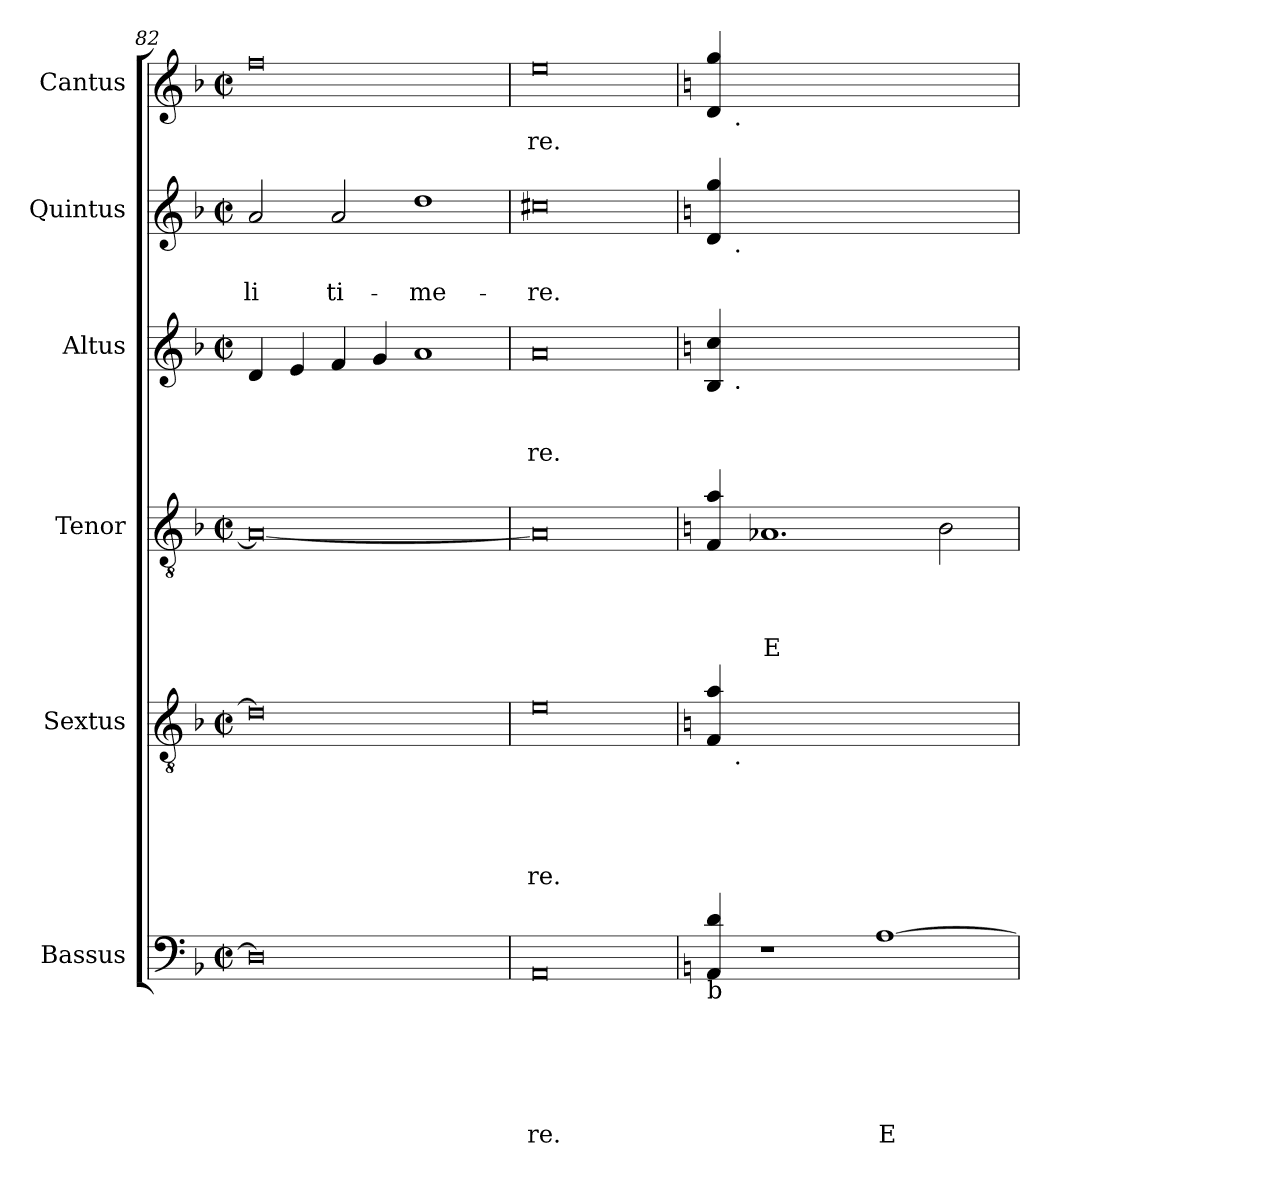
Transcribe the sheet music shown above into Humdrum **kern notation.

**kern	**text	**text	**text	**text	**text	**text	**kern	**text	**text	**text	**text	**text	**kern	**text	**text	**text	**text	**kern	**text	**text	**text	**kern	**text	**text	**kern	**text
*part6	*part6	*part6	*part6	*part6	*part6	*part6	*part5	*part5	*part5	*part5	*part5	*part5	*part4	*part4	*part4	*part4	*part4	*part3	*part3	*part3	*part3	*part2	*part2	*part2	*part1	*part1
*staff6	*staff6	*staff6	*staff6	*staff6	*staff6	*staff6	*staff5	*staff5	*staff5	*staff5	*staff5	*staff5	*staff4	*staff4	*staff4	*staff4	*staff4	*staff3	*staff3	*staff3	*staff3	*staff2	*staff2	*staff2	*staff1	*staff1
*I"Bassus	*	*	*	*	*	*	*I"Sextus	*	*	*	*	*	*I"Tenor	*	*	*	*	*I"Altus	*	*	*	*I"Quintus	*	*	*I"Cantus	*
*clefF4	*	*	*	*	*	*	*clefGv2	*	*	*	*	*	*clefGv2	*	*	*	*	*clefG2	*	*	*	*clefG2	*	*	*clefG2	*
*k[b-]	*	*	*	*	*	*	*k[b-]	*	*	*	*	*	*k[b-]	*	*	*	*	*k[b-]	*	*	*	*k[b-]	*	*	*k[b-]	*
*F:	*	*	*	*	*	*	*F:	*	*	*	*	*	*F:	*	*	*	*	*F:	*	*	*	*F:	*	*	*F:	*
*M2/2	*	*	*	*	*	*	*M2/2	*	*	*	*	*	*M2/2	*	*	*	*	*M2/2	*	*	*	*M2/2	*	*	*M2/2	*
*met(c|)	*	*	*	*	*	*	*met(c|)	*	*	*	*	*	*met(c|)	*	*	*	*	*met(c|)	*	*	*	*met(c|)	*	*	*met(c|)	*
=82	=82	=82	=82	=82	=82	=82	=82	=82	=82	=82	=82	=82	=82	=82	=82	=82	=82	=82	=82	=82	=82	=82	=82	=82	=82	=82
!	!	!	!	!	!	!	!	!	!	!	!	!	!	!	!	!	!	!	!	!	!	!	!	!LO:LY:b	!	!
0D]	.	.	.	.	.	.	0d]	.	.	.	.	.	0A_	.	.	.	.	4d/	.	.	.	2a/	.	-li	0ff	.
.	.	.	.	.	.	.	.	.	.	.	.	.	.	.	.	.	.	4e/	.	.	.	.	.	.	.	.
!	!	!	!	!	!	!	!	!	!	!	!	!	!	!	!	!	!	!	!	!	!	!	!	!LO:LY:b	!	!
.	.	.	.	.	.	.	.	.	.	.	.	.	.	.	.	.	.	4f/	.	.	.	2a/	.	ti-	.	.
.	.	.	.	.	.	.	.	.	.	.	.	.	.	.	.	.	.	4g/	.	.	.	.	.	.	.	.
!	!	!	!	!	!	!	!	!	!	!	!	!	!	!	!	!	!	!	!	!	!	!	!	!LO:LY:b	!	!
.	.	.	.	.	.	.	.	.	.	.	.	.	.	.	.	.	.	1a	.	.	.	1dd	.	-me-	.	.
=83	=83	=83	=83	=83	=83	=83	=83	=83	=83	=83	=83	=83	=83	=83	=83	=83	=83	=83	=83	=83	=83	=83	=83	=83	=83	=83
!	!	!	!	!	!	!LO:LY:b	!	!	!	!	!	!LO:LY:b	!	!	!	!	!	!	!	!	!LO:LY:b	!	!	!LO:LY:b	!	!LO:LY:b
0AA	.	.	.	.	.	re.	0e	.	.	.	.	re.	0A]	.	.	.	.	0a	.	.	-re.	0cc#X	.	-re.	0ee	re.
!!LO:PB:g=z
=84!	=84!	=84!	=84!	=84!	=84!	=84!	=84!	=84!	=84!	=84!	=84!	=84!	=84!	=84!	=84!	=84!	=84!	=84!	=84!	=84!	=84!	=84!	=84!	=84!	=84!	=84!
*k[]	*	*	*	*	*	*	*k[]	*	*	*	*	*	*k[]	*	*	*	*	*k[]	*	*	*	*k[]	*	*	*k[]	*
*C:	*	*	*	*	*	*	*C:	*	*	*	*	*	*C:	*	*	*	*	*C:	*	*	*	*C:	*	*	*C:	*
!	!	!	!	!	!	!	!	!	!	!	!	!	!	!	!	!	!	!	!	!	!	!	!	!	!LO:TX:b:t=b	!
!	!	!	!	!	!	!	!	!	!	!	!	!	!	!	!	!	!	!	!	!	!	!LO:TX:b:t=b	!	!	!	!
!	!	!	!	!	!	!	!	!	!	!	!	!	!	!	!	!	!	!LO:TX:b:t=b	!	!	!	!	!	!	!	!
!	!	!	!	!	!	!	!LO:TX:b:t=b	!	!	!	!	!	!	!	!	!	!	!	!	!	!	!	!	!	!	!
!LO:TX:b:t=b	!	!	!	!	!	!	!	!	!	!	!	!	!	!	!	!	!	!	!	!	!	!	!	!	!	!
*	*	*	*	*	*	*	*^	*	*	*	*	*	*	*	*	*	*	*^	*	*	*	*^	*	*	*^	*
4AA/ 4d/	.	.	.	.	.	.	4F/ 4a/	8ryy	.	.	.	.	.	4F/ 4a/	.	.	.	.	4B/ 4cc/	8ryy	.	.	.	4d/ 4gg/	8ryy	.	.	4d/ 4gg/	8ryy	.
!	!	!	!	!	!	!	!	!	!	!	!	!	!	!	!	!	!	!	!	!	!	!	!	!	!	!	!	!	!LO:TX:b:t=.	!
!	!	!	!	!	!	!	!	!	!	!	!	!	!	!	!	!	!	!	!	!	!	!	!	!	!LO:TX:b:t=.	!	!	!	!	!
!	!	!	!	!	!	!	!	!	!	!	!	!	!	!	!	!	!	!	!	!LO:TX:b:t=.	!	!	!	!	!	!	!	!	!	!
!	!	!	!	!	!	!	!	!LO:TX:b:t=.	!	!	!	!	!	!	!	!	!	!	!	!	!	!	!	!	!	!	!	!	!	!
.	.	.	.	.	.	.	.	1ryy	.	.	.	.	.	.	.	.	.	.	.	1ryy	.	.	.	.	1ryy	.	.	.	1ryy	.
!	!	!	!	!	!	!	!	!	!	!	!	!	!	!	!	!	!	!LO:LY:b	!	!	!	!	!	!	!	!	!	!	!	!
1r	.	.	.	.	.	.	0ryy	.	.	.	.	.	.	1.A-X	.	.	.	E	0ryy	.	.	.	.	0ryy	.	.	.	0ryy	.	.
.	.	.	.	.	.	.	.	1ryy	.	.	.	.	.	.	.	.	.	.	.	1ryy	.	.	.	.	1ryy	.	.	.	1ryy	.
!	!	!	!	!	!	!LO:LY:b	!	!	!	!	!	!	!	!	!	!	!	!	!	!	!	!	!	!	!	!	!	!	!	!
[>1A	.	.	.	.	.	E	.	.	.	.	.	.	.	.	.	.	.	.	.	.	.	.	.	.	.	.	.	.	.	.
.	.	.	.	.	.	.	.	.	.	.	.	.	.	2B\	.	.	.	.	.	.	.	.	.	.	.	.	.	.	.	.
.	.	.	.	.	.	.	.	8ryy	.	.	.	.	.	.	.	.	.	.	.	8ryy	.	.	.	.	8ryy	.	.	.	8ryy	.
*	*	*	*	*	*	*	*	*	*	*	*	*	*	*	*	*	*	*	*v	*v	*	*	*	*	*	*	*	*v	*v	*
*	*	*	*	*	*	*	*v	*v	*	*	*	*	*	*	*	*	*	*	*	*	*	*	*v	*v	*	*	*	*
=	=	=	=	=	=	=	=	=	=	=	=	=	=	=	=	=	=	=	=	=	=	=	=	=	=	=
*-	*-	*-	*-	*-	*-	*-	*-	*-	*-	*-	*-	*-	*-	*-	*-	*-	*-	*-	*-	*-	*-	*-	*-	*-	*-	*-
